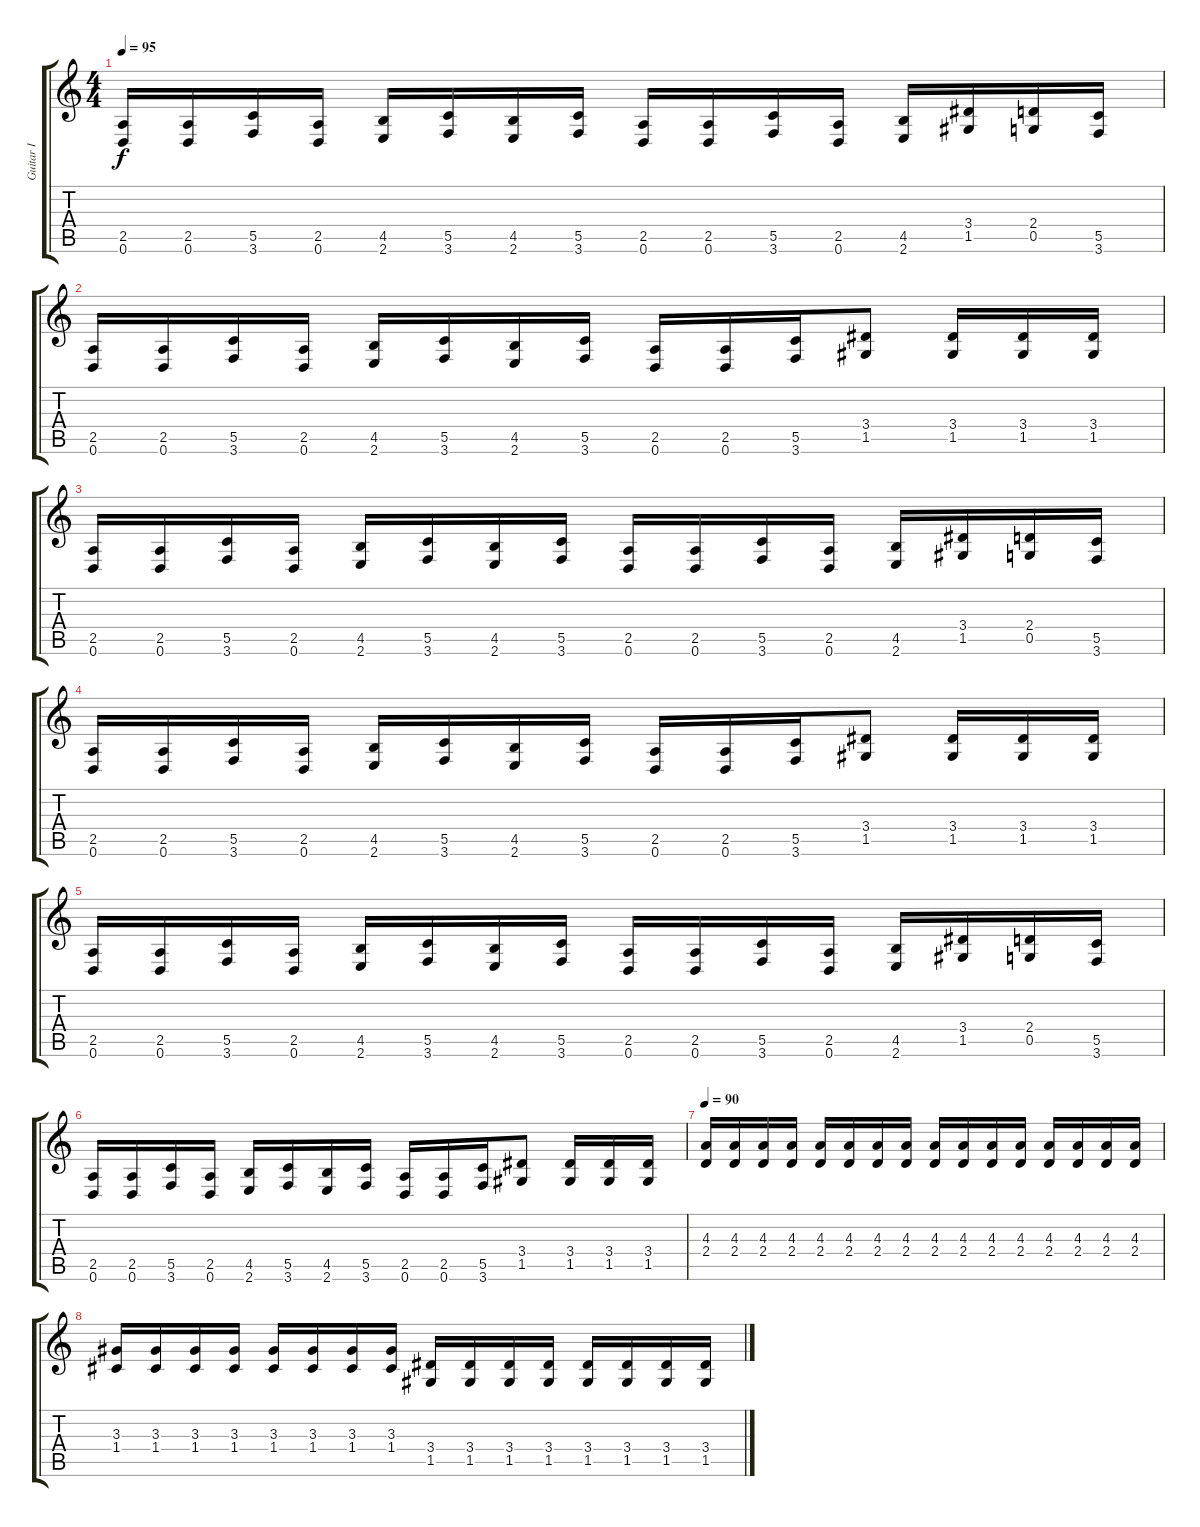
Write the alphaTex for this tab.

\track ("Guitar I" "Guitar I") {instrument distortionguitar}
\staff {score tabs}
\tuning (D4 A3 F3 C3 G2 D2) {hide}
\ts (4 4)
\tempo 95
\clef g2
\ks c
(2.5 0.6).16{dy f} (2.5 0.6).16 (5.5 3.6).16 (2.5 0.6).16 (4.5 2.6).16 (5.5 3.6).16 (4.5 2.6).16 (5.5 3.6).16 (2.5 0.6).16 (2.5 0.6).16 (5.5 3.6).16 (2.5 0.6).16 (4.5 2.6).16 (3.4 1.5).16 (2.4 0.5).16 (5.5 3.6).16 |
(2.5 0.6).16 (2.5 0.6).16 (5.5 3.6).16 (2.5 0.6).16 (4.5 2.6).16 (5.5 3.6).16 (4.5 2.6).16 (5.5 3.6).16 (2.5 0.6).16 (2.5 0.6).16 (5.5 3.6).16 (3.4 1.5).8 (3.4 1.5).16 (3.4 1.5).16 (3.4 1.5).16 |
(2.5 0.6).16 (2.5 0.6).16 (5.5 3.6).16 (2.5 0.6).16 (4.5 2.6).16 (5.5 3.6).16 (4.5 2.6).16 (5.5 3.6).16 (2.5 0.6).16 (2.5 0.6).16 (5.5 3.6).16 (2.5 0.6).16 (4.5 2.6).16 (3.4 1.5).16 (2.4 0.5).16 (5.5 3.6).16 |
(2.5 0.6).16 (2.5 0.6).16 (5.5 3.6).16 (2.5 0.6).16 (4.5 2.6).16 (5.5 3.6).16 (4.5 2.6).16 (5.5 3.6).16 (2.5 0.6).16 (2.5 0.6).16 (5.5 3.6).16 (3.4 1.5).8 (3.4 1.5).16 (3.4 1.5).16 (3.4 1.5).16 |
(2.5 0.6).16 (2.5 0.6).16 (5.5 3.6).16 (2.5 0.6).16 (4.5 2.6).16 (5.5 3.6).16 (4.5 2.6).16 (5.5 3.6).16 (2.5 0.6).16 (2.5 0.6).16 (5.5 3.6).16 (2.5 0.6).16 (4.5 2.6).16 (3.4 1.5).16 (2.4 0.5).16 (5.5 3.6).16 |
(2.5 0.6).16 (2.5 0.6).16 (5.5 3.6).16 (2.5 0.6).16 (4.5 2.6).16 (5.5 3.6).16 (4.5 2.6).16 (5.5 3.6).16 (2.5 0.6).16 (2.5 0.6).16 (5.5 3.6).16 (3.4 1.5).8 (3.4 1.5).16 (3.4 1.5).16 (3.4 1.5).16 |
\tempo 90
(4.3 2.4).16 (4.3 2.4).16 (4.3 2.4).16 (4.3 2.4).16 (4.3 2.4).16 (4.3 2.4).16 (4.3 2.4).16 (4.3 2.4).16 (4.3 2.4).16 (4.3 2.4).16 (4.3 2.4).16 (4.3 2.4).16 (4.3 2.4).16 (4.3 2.4).16 (4.3 2.4).16 (4.3 2.4).16 |
(3.3 1.4).16 (3.3 1.4).16 (3.3 1.4).16 (3.3 1.4).16 (3.3 1.4).16 (3.3 1.4).16 (3.3 1.4).16 (3.3 1.4).16 (3.4 1.5).16 (3.4 1.5).16 (3.4 1.5).16 (3.4 1.5).16 (3.4 1.5).16 (3.4 1.5).16 (3.4 1.5).16 (3.4 1.5).16
